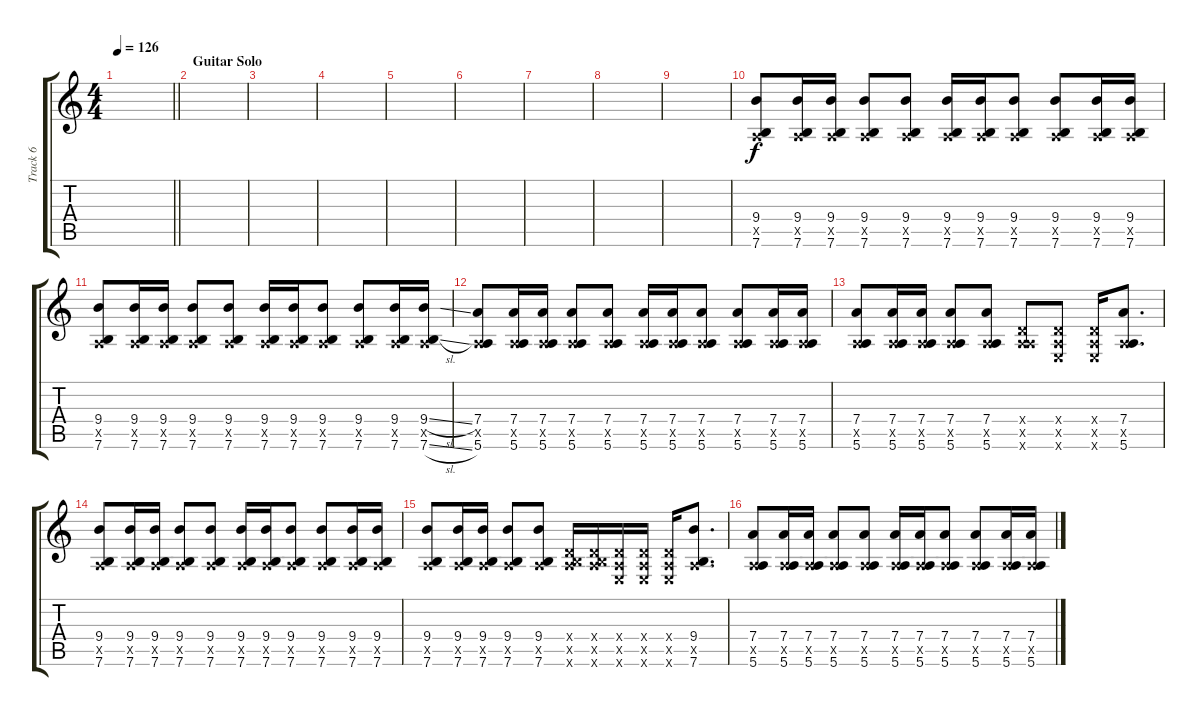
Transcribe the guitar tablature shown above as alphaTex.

\track ("Track 6" "Track 6") {instrument electricguitarclean}
\staff {score tabs}
\tuning (E4 B3 G3 D3 A2 E2) {hide}
\ts (4 4)
\tempo 126
\clef g2
\barLineRight lightlight
\ks c
|
\section ("" "Guitar Solo")
|
|
|
|
|
|
|
|
(9.4 0.5{x} 7.6).8{volume 16 balance 8 instrument distortionguitar} (9.4 0.5{x} 7.6).16 (9.4 0.5{x} 7.6).16 (9.4 0.5{x} 7.6).8 (9.4 0.5{x} 7.6).8 (9.4 0.5{x} 7.6).16 (9.4 0.5{x} 7.6).16 (9.4 0.5{x} 7.6).8 (9.4 0.5{x} 7.6).8 (9.4 0.5{x} 7.6).16 (9.4 0.5{x} 7.6).16 |
(9.4 0.5{x} 7.6).8 (9.4 0.5{x} 7.6).16 (9.4 0.5{x} 7.6).16 (9.4 0.5{x} 7.6).8 (9.4 0.5{x} 7.6).8 (9.4 0.5{x} 7.6).16 (9.4 0.5{x} 7.6).16 (9.4 0.5{x} 7.6).8 (9.4 0.5{x} 7.6).8 (9.4 0.5{x} 7.6).16 (9.4{sl} 0.5{x} 7.6{sl}).16 |
(7.4 0.5{x} 5.6).8 (7.4 0.5{x} 5.6).16 (7.4 0.5{x} 5.6).16 (7.4 0.5{x} 5.6).8 (7.4 0.5{x} 5.6).8 (7.4 0.5{x} 5.6).16 (7.4 0.5{x} 5.6).16 (7.4 0.5{x} 5.6).8 (7.4 0.5{x} 5.6).8 (7.4 0.5{x} 5.6).16 (7.4 0.5{x} 5.6).16 |
(7.4 0.5{x} 5.6).8 (7.4 0.5{x} 5.6).16 (7.4 0.5{x} 5.6).16 (7.4 0.5{x} 5.6).8 (7.4 0.5{x} 5.6).8 (0.4{x} 0.5{x} 5.6{x}).8 (0.4{x} 0.5{x} 0.6{x}).8 (0.4{x} 0.5{x} 0.6{x}).16 (7.4 0.5{x} 5.6).8{d} |
(9.4 0.5{x} 7.6).8 (9.4 0.5{x} 7.6).16 (9.4 0.5{x} 7.6).16 (9.4 0.5{x} 7.6).8 (9.4 0.5{x} 7.6).8 (9.4 0.5{x} 7.6).16 (9.4 0.5{x} 7.6).16 (9.4 0.5{x} 7.6).8 (9.4 0.5{x} 7.6).8 (9.4 0.5{x} 7.6).16 (9.4 0.5{x} 7.6).16 |
(9.4 0.5{x} 7.6).8 (9.4 0.5{x} 7.6).16 (9.4 0.5{x} 7.6).16 (9.4 0.5{x} 7.6).8 (9.4 0.5{x} 7.6).8 (0.4{x} 0.5{x} 7.6{x}).16 (0.4{x} 0.5{x} 7.6{x}).16 (0.4{x} 0.5{x} 0.6{x}).16 (0.4{x} 0.5{x} 0.6{x}).16 (0.4{x} 0.5{x} 0.6{x}).16 (9.4 0.5{x} 7.6).8{d} |
(7.4 0.5{x} 5.6).8 (7.4 0.5{x} 5.6).16 (7.4 0.5{x} 5.6).16 (7.4 0.5{x} 5.6).8 (7.4 0.5{x} 5.6).8 (7.4 0.5{x} 5.6).16 (7.4 0.5{x} 5.6).16 (7.4 0.5{x} 5.6).8 (7.4 0.5{x} 5.6).8 (7.4 0.5{x} 5.6).16 (7.4 0.5{x} 5.6).16
